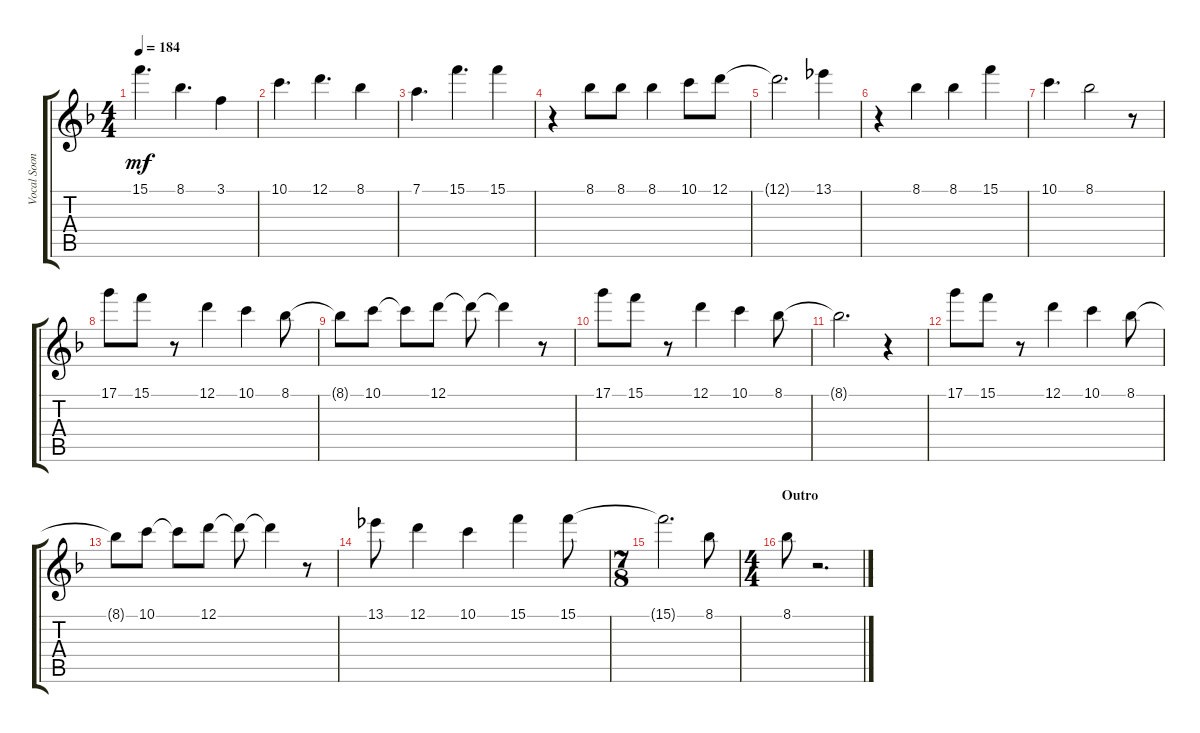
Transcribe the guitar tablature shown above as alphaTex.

\track ("Vocal Soon" "Vocal Soon") {instrument distortionguitar}
\staff {score tabs}
\tuning (D4 A3 F3 C3 G2 C2) {hide}
\ts (4 4)
\tempo 184
\clef g2
\ks dminor
15.1.4{d dy mf} 8.1.4{d} 3.1.4 |
10.1.4{d} 12.1.4{d} 8.1.4 |
7.1.4{d} 15.1.4{d} 15.1.4 |
r.4 8.1.8 8.1.8 8.1.4 10.1.8 12.1.8 |
12.1{t}.2{d} 13.1.4 |
r.4 8.1.4 8.1.4 15.1.4 |
10.1.4{d} 8.1.2 r.8 |
17.1.8 15.1.8 r.8 12.1.4 10.1.4 8.1.8 |
8.1{t}.8 10.1.8 10.1{t}.8 12.1.8 12.1{t}.8 12.1{t}.4 r.8 |
17.1.8 15.1.8 r.8 12.1.4 10.1.4 8.1.8 |
8.1{t}.2{d} r.4 |
17.1.8 15.1.8 r.8 12.1.4 10.1.4 8.1.8 |
8.1{t}.8 10.1.8 10.1{t}.8 12.1.8 12.1{t}.8 12.1{t}.4 r.8 |
13.1.8 12.1.4 10.1.4 15.1.4 15.1.8 |
\ts (7 8)
15.1{t}.2{d} 8.1.8 |
\ts (4 4)
\section ("" "Outro")
8.1.8 r.2{d}
